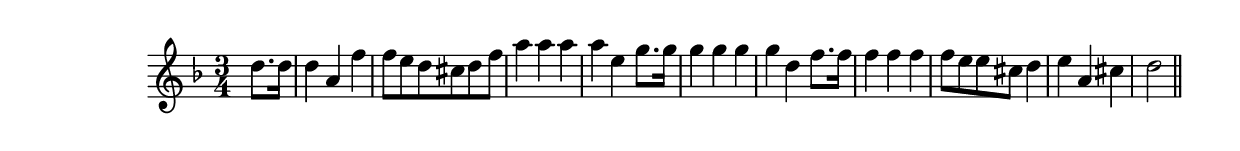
\version "2.14.0"
%{\header {
  title = "menuet from string quartet # 15"
  composer = "W.A. Mozart"
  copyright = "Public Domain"
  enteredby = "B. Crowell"
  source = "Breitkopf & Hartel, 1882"
}%}
\score{{\key d \minor
    \time 3/4
    %{\tempo 4=130
    %}\relative d'' {
\partial 4  d8. d16 | d4 a f' | f8 e d cis d f | a4 a a | a4 e g8. g16 | g4 g g | g d f8. f16 f4 f f | f8 e e cis d4 | e4 a, cis | d2
\bar "||"
}
}}